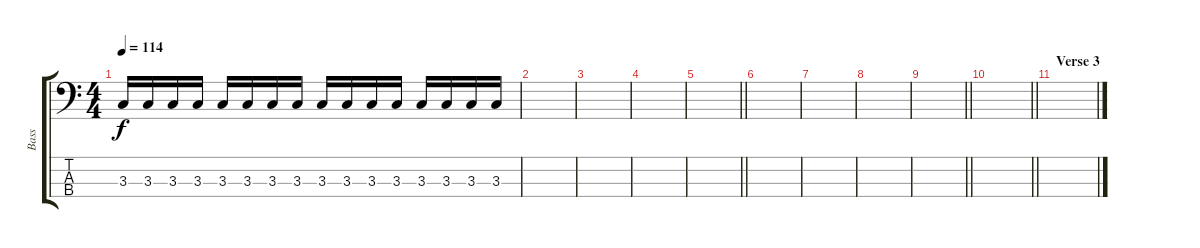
\track ("Bass" "Bass") {instrument synthbass1}
\staff {score tabs}
\tuning (G2 D2 A1 E1) {hide}
\ts (4 4)
\tempo 114
\clef f4
\ks c
3.3.16{dy f} 3.3.16 3.3.16 3.3.16 3.3.16 3.3.16 3.3.16 3.3.16 3.3.16 3.3.16 3.3.16 3.3.16 3.3.16 3.3.16 3.3.16 3.3.16 |
|
|
|
\barLineRight lightlight
|
\section ("" "")
|
|
|
\barLineRight lightlight
|
\section ("" "")
\barLineRight lightlight
|
\section ("" "Verse 3")
